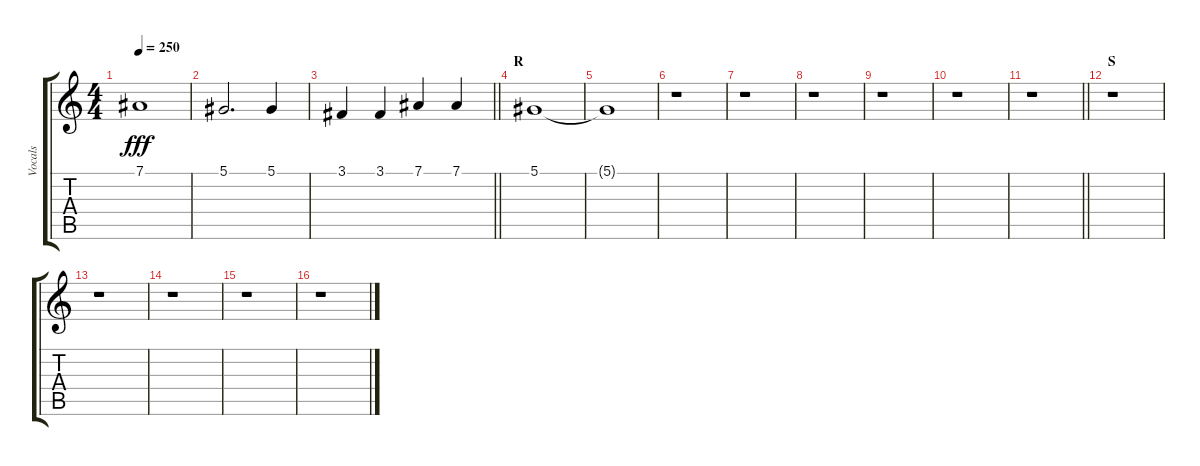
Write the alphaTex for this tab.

\track ("Vocals" "Vocals") {instrument voiceoohs}
\staff {score tabs}
\tuning (Eb4 Bb3 Gb3 Db3 Ab2 Eb2) {hide}
\ts (4 4)
\tempo 250
\clef g2
\ks c
7.1.1{dy fff} |
5.1.2{d} 5.1.4 |
\barLineRight lightlight
3.1.4 3.1.4 7.1.4 7.1.4 |
\section ("" "R")
5.1.1 |
5.1{t}.1 |
r.1 |
r.1 |
r.1 |
r.1 |
r.1 |
\barLineRight lightlight
r.1 |
\section ("" "S")
r.1 |
r.1 |
r.1 |
r.1 |
r.1
